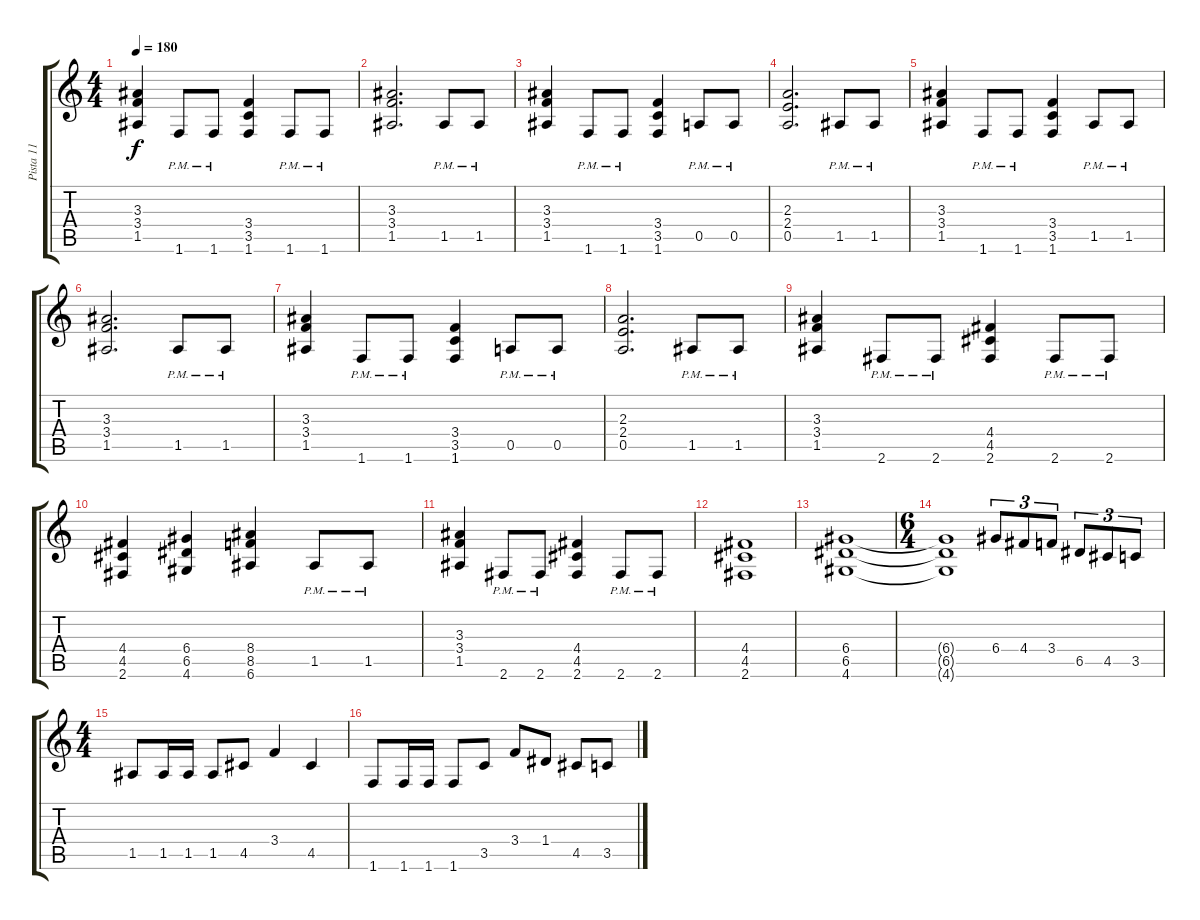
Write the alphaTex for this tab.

\track ("Pista 11" "Pista 11") {instrument distortionguitar}
\staff {score tabs}
\tuning (E4 B3 G3 D3 A2 E2) {hide}
\ts (4 4)
\tempo 180
\clef g2
\ks c
(3.3 3.4 1.5).4{dy f} 1.6{pm}.8 1.6{pm}.8 (3.4 3.5 1.6).4 1.6{pm}.8 1.6{pm}.8 |
(3.3 3.4 1.5).2{d} 1.5{pm}.8 1.5{pm}.8 |
(3.3 3.4 1.5).4 1.6{pm}.8 1.6{pm}.8 (3.4 3.5 1.6).4 0.5{pm}.8 0.5{pm}.8 |
(2.3 2.4 0.5).2{d} 1.5{pm}.8 1.5{pm}.8 |
(3.3 3.4 1.5).4 1.6{pm}.8 1.6{pm}.8 (3.4 3.5 1.6).4 1.5{pm}.8 1.5{pm}.8 |
(3.3 3.4 1.5).2{d} 1.5{pm}.8 1.5{pm}.8 |
(3.3 3.4 1.5).4 1.6{pm}.8 1.6{pm}.8 (3.4 3.5 1.6).4 0.5{pm}.8 0.5{pm}.8 |
(2.3 2.4 0.5).2{d} 1.5{pm}.8 1.5{pm}.8 |
(3.3 3.4 1.5).4 2.6{pm}.8 2.6{pm}.8 (4.4 4.5 2.6).4 2.6{pm}.8 2.6{pm}.8 |
(4.4 4.5 2.6).4 (6.4 6.5 4.6).4 (8.4 8.5 6.6).4 1.5{pm}.8 1.5{pm}.8 |
(3.3 3.4 1.5).4 2.6{pm}.8 2.6{pm}.8 (4.4 4.5 2.6).4 2.6{pm}.8 2.6{pm}.8 |
(4.4 4.5 2.6).1 |
(6.4 6.5 4.6).1 |
\ts (6 4)
(6.4{t} 6.5{t} 4.6{t}).1 6.4.8{tu (3 2)} 4.4.8{tu (3 2)} 3.4.8{tu (3 2)} 6.5.8{tu (3 2)} 4.5.8{tu (3 2)} 3.5.8{tu (3 2)} |
\ts (4 4)
1.5.8 1.5.16 1.5.16 1.5.8 4.5.8 3.4.4 4.5.4 |
1.6.8 1.6.16 1.6.16 1.6.8 3.5.8 3.4.8 1.4.8 4.5.8 3.5.8
